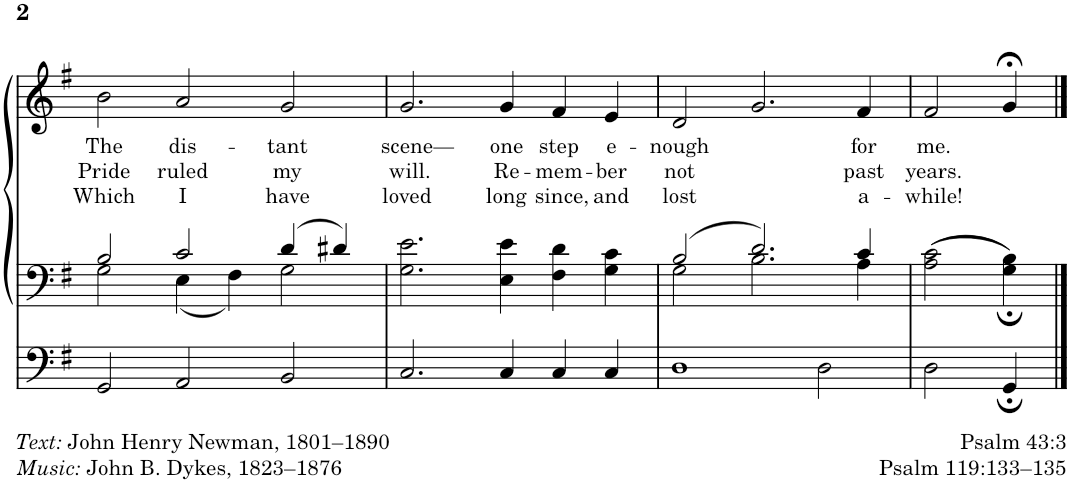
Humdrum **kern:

**kern	**kern	**kern	**text	**text	**text
*part1	*part1	*part1	*part1	*part1	*part1
*staff3	*staff2	*staff1	*staff1	*staff1	*staff1
*I"Organ	*	*	*	*	*
*I'Org.	*	*	*	*	*
!!LO:PB:g=z
*clefF4	*clefF4	*clefG2	*	*	*
*k[f#]	*k[f#]	*k[f#]	*	*	*
*M3/2	*M3/2	*M3/2	*	*	*
=15	=15	=15	=15	=15	=15
*	*^	*	*	*	*
!	!	!	!	!LO:LY:b	!LO:LY:b	!LO:LY:b
2GG/	2B/	2G\	2b\	The	Pride	Which
!	!	!	!	!LO:LY:b	!LO:LY:b	!LO:LY:b
2AA/	2c/	4E\	2a/	dis-	ruled	I
.	.	4F#\	.	.	.	.
!	!	!	!	!LO:LY:b	!LO:LY:b	!LO:LY:b
2BB/	4d/	2G\	2g/	-tant	my	have
.	4d#X/	.	.	.	.	.
*	*v	*v	*	*	*	*
=16	=16	=16	=16	=16	=16
!	!	!	!LO:LY:b	!LO:LY:b	!LO:LY:b
2.C/	2.G\ 2.e\	2.g/	scene—	will.	loved
!	!	!	!LO:LY:b	!LO:LY:b	!LO:LY:b
4C/	4E\ 4e\	4g/	one	Re-	long
!	!	!	!LO:LY:b	!LO:LY:b	!LO:LY:b
4C/	4F#\ 4d\	4f#/	step	-mem-	since,
!	!	!	!LO:LY:b	!LO:LY:b	!LO:LY:b
4C/	4G\ 4c\	4e/	e-	-ber	and
=17	=17	=17	=17	=17	=17
*	*^	*	*	*	*
!	!	!	!	!LO:LY:b	!LO:LY:b	!LO:LY:b
1D	2B/	2G\	2d/	-nough	not	lost
.	2.d/	2.B\	2.g/	.	.	.
2D\	.	.	.	.	.	.
!	!	!	!	!LO:LY:b	!LO:LY:b	!LO:LY:b
.	4c/	4A\	4f#/	for	past	a-
=18	=18	=18	=18	=18	=18	=18
!	!	!	!	!LO:LY:b	!LO:LY:b	!LO:LY:b
*	*v	*v	*	*	*	*
2D\	2A\ 2c\	2f#/	me.	years.	-while!
4GG;/	4G\; 4B\;	4g;</	.	.	.
==	==	==	==	==	==
*-	*-	*-	*-	*-	*-
